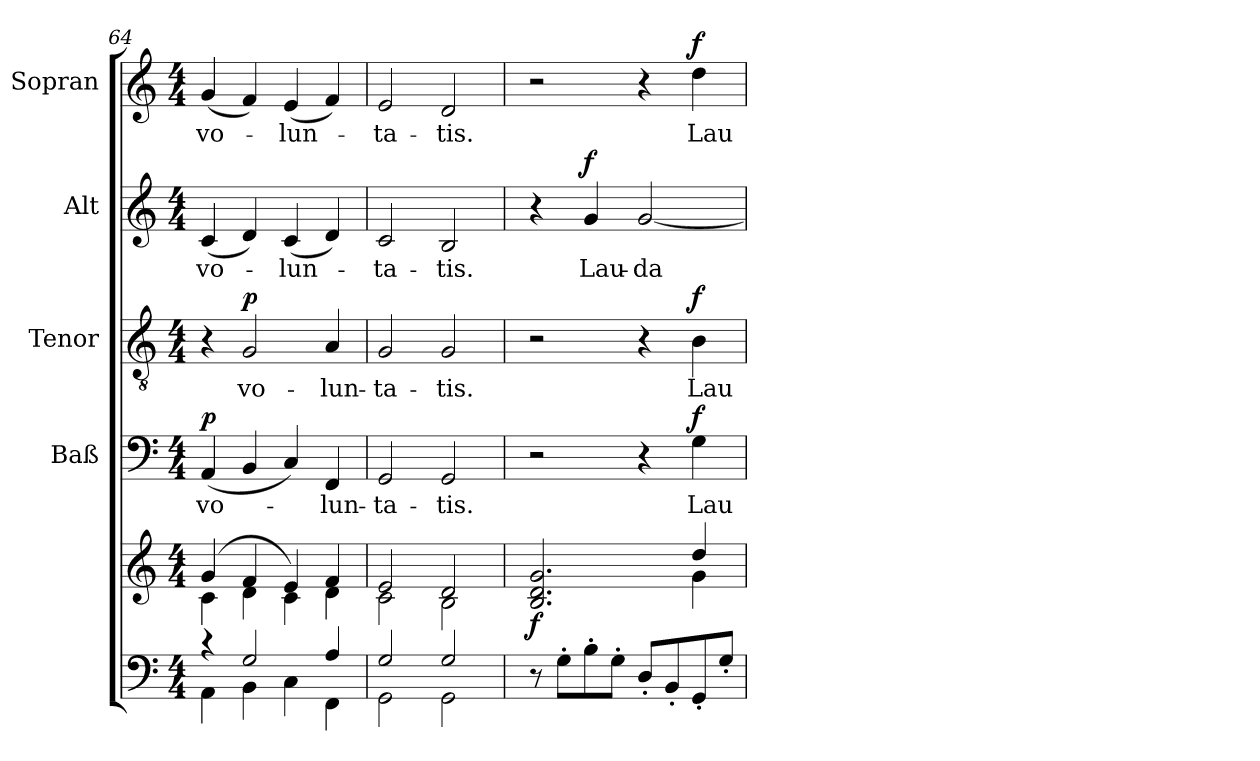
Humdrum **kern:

**kern	**kern	**dynam	**kern	**text	**dynam	**kern	**text	**dynam	**kern	**text	**dynam	**kern	**text	**dynam
*part5	*part5	*part5	*part4	*part4	*part4	*part3	*part3	*part3	*part2	*part2	*part2	*part1	*part1	*part1
*staff6	*staff5	*staff5/6	*staff4	*staff4	*staff4	*staff3	*staff3	*staff3	*staff2	*staff2	*staff2	*staff1	*staff1	*staff1
*	*	*	*I"Baß	*	*	*I"Tenor	*	*	*I"Alt	*	*	*I"Sopran	*	*
*	*	*	*I'Baß	*	*	*I'Ten	*	*	*I'Alt	*	*	*I'Sop	*	*
*clefF4	*clefG2	*	*clefF4	*	*	*clefGv2	*	*	*clefG2	*	*	*clefG2	*	*
*k[]	*k[]	*	*k[]	*	*	*k[]	*	*	*k[]	*	*	*k[]	*	*
*C:	*C:	*	*C:	*	*	*C:	*	*	*C:	*	*	*C:	*	*
*M4/4	*M4/4	*	*M4/4	*	*	*M4/4	*	*	*M4/4	*	*	*M4/4	*	*
=64	=64	=64	=64	=64	=64	=64	=64	=64	=64	=64	=64	=64	=64	=64
*^	*^	*	*	*	*	*	*	*	*	*	*	*	*	*
!	!	!	!	!	!	!LO:LY:b	!LO:DY:a	!	!	!	!	!LO:LY:b	!	!	!LO:LY:b	!
4rc	4AA\	(4g/	4c\	.	(<4AA/	vo-	p	4r	.	.	(<4c/	vo-	.	(<4g/	vo-	.
!	!	!	!	!	!	!	!	!	!LO:LY:b	!LO:DY:a	!	!	!	!	!	!
2G/	4BB\	4f/	4d\	.	4BB/	.	.	2G/	vo-	p	4d/)	.	.	4f/)	.	.
!	!	!	!	!	!	!	!	!	!	!	!	!LO:LY:b	!	!	!LO:LY:b	!
.	4C\	4e/)	4c\	.	4C/)	.	.	.	.	.	(<4c/	-lun-	.	(<4e/	-lun-	.
!	!	!	!	!	!	!LO:LY:b	!	!	!LO:LY:b	!	!	!	!	!	!	!
4A/	4FF\	4f/	4d\	.	4FF/	-lun-	.	4A/	-lun-	.	4d/)	.	.	4f/)	.	.
!!LO:PB:g=z
=65	=65	=65	=65	=65	=65	=65	=65	=65	=65	=65	=65	=65	=65	=65	=65	=65
!	!	!	!	!	!	!LO:LY:b	!	!	!LO:LY:b	!	!	!LO:LY:b	!	!	!LO:LY:b	!
2G/	2GG\	2e/	2c\	.	2GG/	-ta-	.	2G/	-ta-	.	2c/	-ta-	.	2e/	-ta-	.
!	!	!	!	!	!	!LO:LY:b	!	!	!LO:LY:b	!	!	!LO:LY:b	!	!	!LO:LY:b	!
2G/	2GG\	2d/	2B\	.	2GG/	-tis.	.	2G/	-tis.	.	2B/	-tis.	.	2d/	-tis.	.
=66	=66	=66	=66	=66	=66	=66	=66	=66	=66	=66	=66	=66	=66	=66	=66	=66
!	!	!	!	!LO:DY:b	!	!	!	!	!	!	!	!	!	!	!	!
*v	*v	*	*	*	*	*	*	*	*	*	*	*	*	*	*	*
8r	2.B/ 2.d/ 2.g/	2.g\yy	f	2r	.	.	2r	.	.	4r	.	.	2r	.	.
8G'>\L	.	.	.	.	.	.	.	.	.	.	.	.	.	.	.
!	!	!	!	!	!	!	!	!	!	!	!LO:LY:b	!LO:DY:a	!	!	!
8B'>\	.	.	.	.	.	.	.	.	.	4g/	Lau-	f	.	.	.
8G'>\J	.	.	.	.	.	.	.	.	.	.	.	.	.	.	.
!	!	!	!	!	!	!	!	!	!	!	!LO:LY:b	!	!	!	!
8D'</L	.	.	.	4r	.	.	4r	.	.	[2g/	-da-	.	4r	.	.
8BB'</	.	.	.	.	.	.	.	.	.	.	.	.	.	.	.
!	!	!	!	!	!LO:LY:b	!LO:DY:a	!	!LO:LY:b	!LO:DY:a	!	!	!	!	!LO:LY:b	!LO:DY:a
8GG'</	4dd/	4g\	.	4G\	Lau-	f	4B\	Lau-	f	.	.	.	4dd\	Lau-	f
8G'</J	.	.	.	.	.	.	.	.	.	.	.	.	.	.	.
*	*v	*v	*	*	*	*	*	*	*	*	*	*	*	*	*
=	=	=	=	=	=	=	=	=	=	=	=	=	=	=
*-	*-	*-	*-	*-	*-	*-	*-	*-	*-	*-	*-	*-	*-	*-
